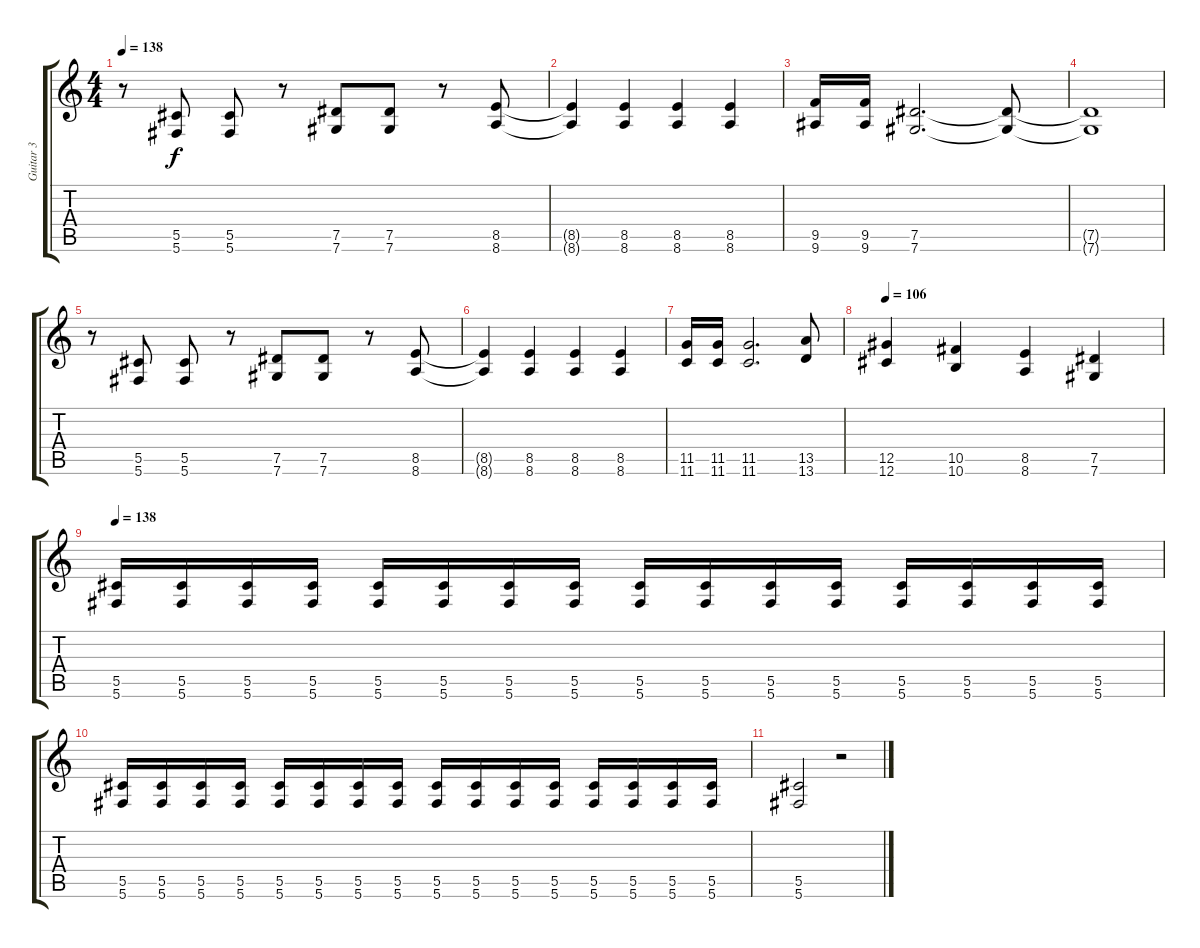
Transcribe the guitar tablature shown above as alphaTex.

\track ("Guitar 3" "Guitar 3") {instrument electricguitarclean}
\staff {score tabs}
\tuning (Eb4 Bb3 Gb3 Db3 Ab2 Db2) {hide}
\ts (4 4)
\tempo 138
\clef g2
\ks c
r.8{dy f} (5.5 5.6).8 (5.5 5.6).8 r.8 (7.5 7.6).8 (7.5 7.6).8 r.8 (8.5 8.6).8 |
(8.5{t} 8.6{t}).4 (8.5 8.6).4 (8.5 8.6).4 (8.5 8.6).4 |
(9.5 9.6).16 (9.5 9.6).16 (7.5 7.6).2{d} (7.5{t} 7.6{t}).8 |
(7.5{t} 7.6{t}).1 |
r.8 (5.5 5.6).8 (5.5 5.6).8 r.8 (7.5 7.6).8 (7.5 7.6).8 r.8 (8.5 8.6).8 |
(8.5{t} 8.6{t}).4 (8.5 8.6).4 (8.5 8.6).4 (8.5 8.6).4 |
(11.5 11.6).16 (11.5 11.6).16 (11.5 11.6).2{d} (13.5 13.6).8 |
\tempo 106
(12.5 12.6).4 (10.5 10.6).4 (8.5 8.6).4 (7.5 7.6).4 |
\tempo 138
(5.5 5.6).16 (5.5 5.6).16 (5.5 5.6).16 (5.5 5.6).16 (5.5 5.6).16 (5.5 5.6).16 (5.5 5.6).16 (5.5 5.6).16 (5.5 5.6).16 (5.5 5.6).16 (5.5 5.6).16 (5.5 5.6).16 (5.5 5.6).16 (5.5 5.6).16 (5.5 5.6).16 (5.5 5.6).16 |
(5.5 5.6).16 (5.5 5.6).16 (5.5 5.6).16 (5.5 5.6).16 (5.5 5.6).16 (5.5 5.6).16 (5.5 5.6).16 (5.5 5.6).16 (5.5 5.6).16 (5.5 5.6).16 (5.5 5.6).16 (5.5 5.6).16 (5.5 5.6).16 (5.5 5.6).16 (5.5 5.6).16 (5.5 5.6).16 |
(5.5 5.6).2 r.2
